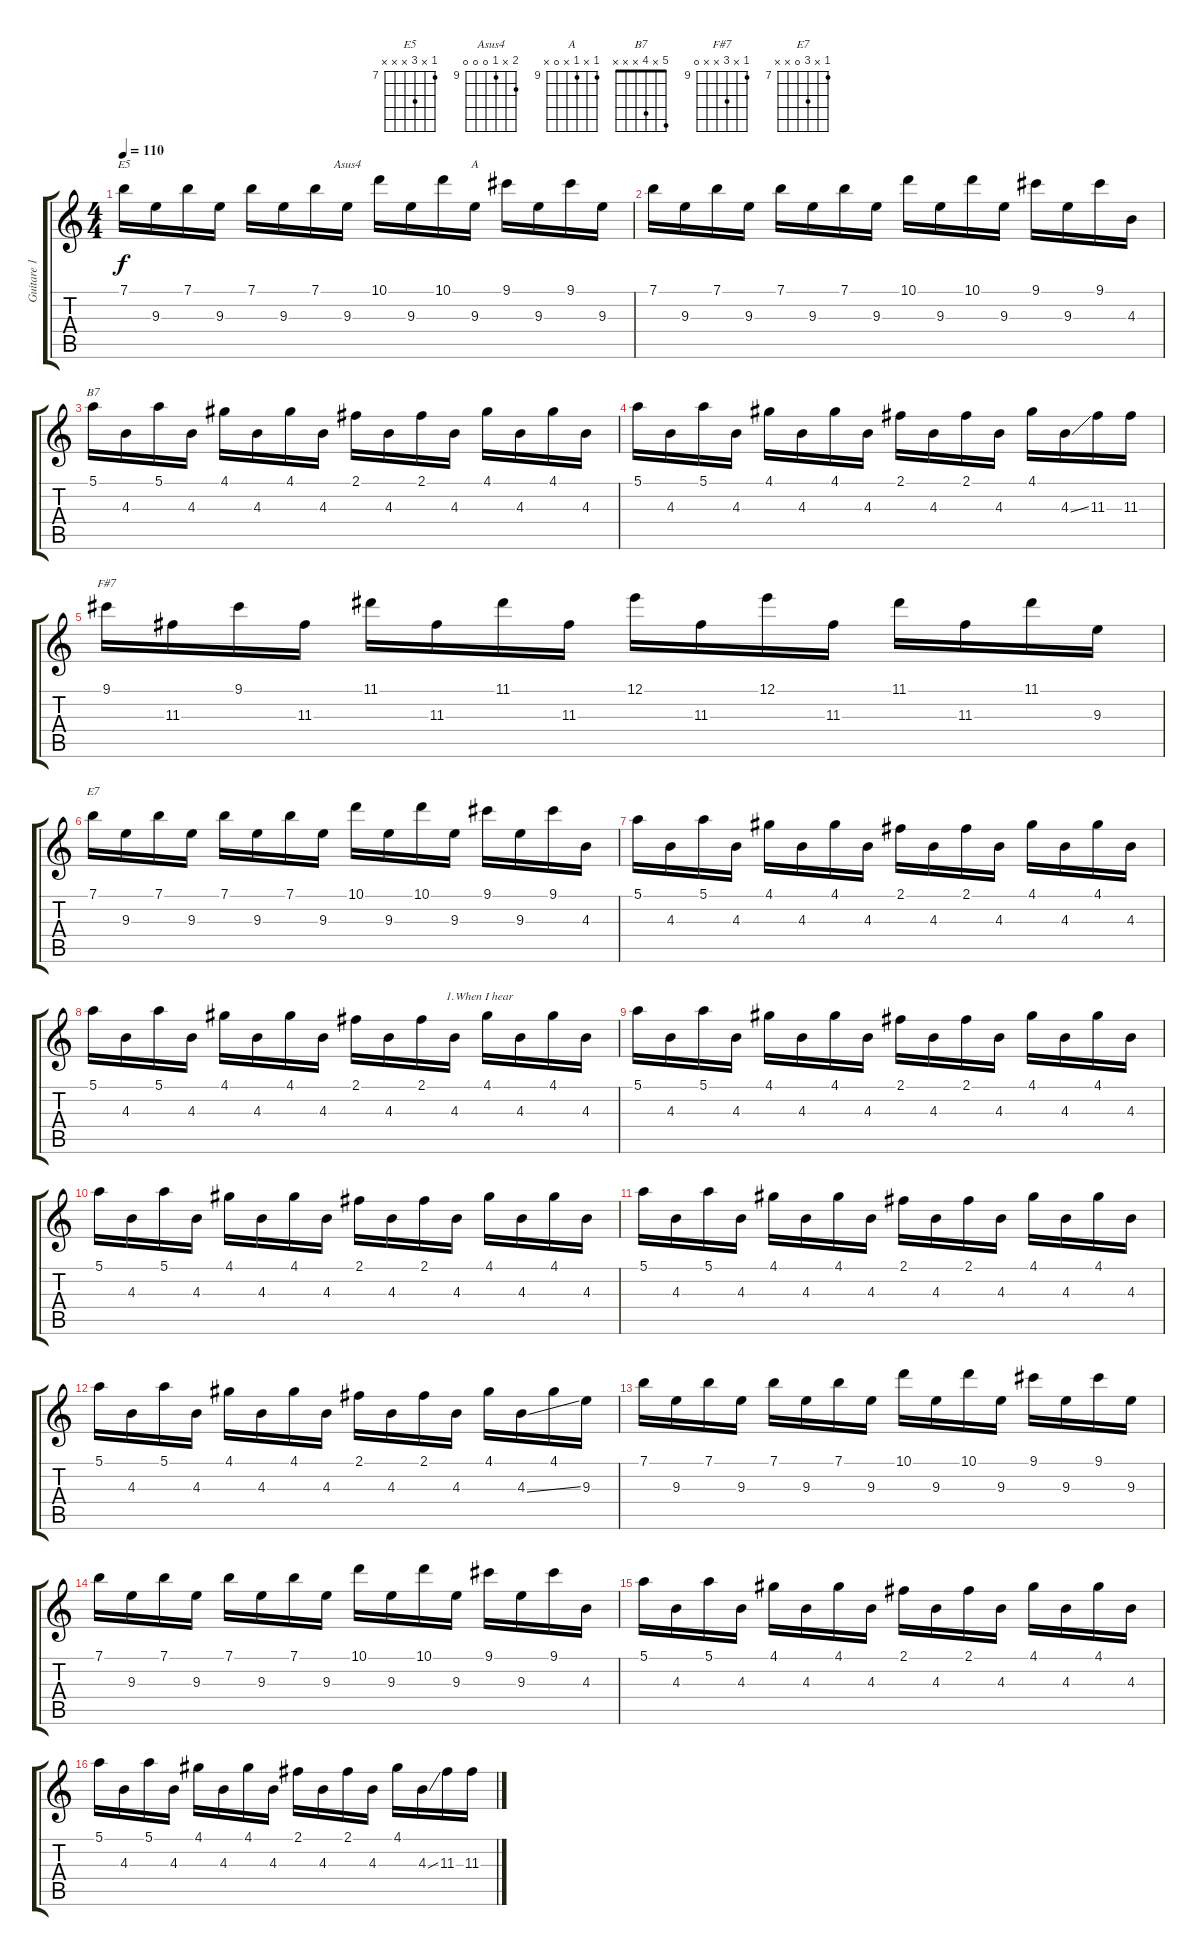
\track ("Guitare 1" "Guitare 1") {instrument overdrivenguitar}
\staff {score tabs}
\tuning (E4 B3 G3 D3 A2 E2) {hide}
\chord ("E5" 7 x 9 x x x) {firstfret 7}
\chord ("Asus4" 10 x 9 0 0 0) {firstfret 9}
\chord ("A" 9 x 9 x 0 x) {firstfret 9}
\chord ("B7" 5 x 4 x x x)
\chord ("F#7" 9 x 11 x x 0) {firstfret 9}
\chord ("E7" 7 x 9 0 x x) {firstfret 7}
\ts (4 4)
\tempo 110
\clef g2
\ks c
7.1.16{ch "E5" dy f} 9.3.16 7.1.16 9.3.16 7.1.16 9.3.16 7.1.16 9.3.16{ch "Asus4"} 10.1.16 9.3.16 10.1.16 9.3.16{ch "A"} 9.1.16 9.3.16 9.1.16 9.3.16 |
7.1.16 9.3.16 7.1.16 9.3.16 7.1.16 9.3.16 7.1.16 9.3.16 10.1.16 9.3.16 10.1.16 9.3.16 9.1.16 9.3.16 9.1.16 4.3.16 |
5.1.16{ch "B7"} 4.3.16 5.1.16 4.3.16 4.1.16 4.3.16 4.1.16 4.3.16 2.1.16 4.3.16 2.1.16 4.3.16 4.1.16 4.3.16 4.1.16 4.3.16 |
5.1.16 4.3.16 5.1.16 4.3.16 4.1.16 4.3.16 4.1.16 4.3.16 2.1.16 4.3.16 2.1.16 4.3.16 4.1.16 4.3{ss}.16 11.3.16 11.3.16 |
9.1.16{ch "F#7"} 11.3.16 9.1.16 11.3.16 11.1.16 11.3.16 11.1.16 11.3.16 12.1.16 11.3.16 12.1.16 11.3.16 11.1.16 11.3.16 11.1.16 9.3.16 |
7.1.16{ch "E7"} 9.3.16 7.1.16 9.3.16 7.1.16 9.3.16 7.1.16 9.3.16 10.1.16 9.3.16 10.1.16 9.3.16 9.1.16 9.3.16 9.1.16 4.3.16 |
5.1.16 4.3.16 5.1.16 4.3.16 4.1.16 4.3.16 4.1.16 4.3.16 2.1.16 4.3.16 2.1.16 4.3.16 4.1.16 4.3.16 4.1.16 4.3.16 |
5.1.16 4.3.16 5.1.16 4.3.16 4.1.16 4.3.16 4.1.16 4.3.16 2.1.16 4.3.16 2.1.16{txt "        1.When I hear"} 4.3.16 4.1.16 4.3.16 4.1.16 4.3.16 |
5.1.16 4.3.16 5.1.16 4.3.16 4.1.16 4.3.16 4.1.16 4.3.16 2.1.16 4.3.16 2.1.16 4.3.16 4.1.16 4.3.16 4.1.16 4.3.16 |
5.1.16 4.3.16 5.1.16 4.3.16 4.1.16 4.3.16 4.1.16 4.3.16 2.1.16 4.3.16 2.1.16 4.3.16 4.1.16 4.3.16 4.1.16 4.3.16 |
5.1.16 4.3.16 5.1.16 4.3.16 4.1.16 4.3.16 4.1.16 4.3.16 2.1.16 4.3.16 2.1.16 4.3.16 4.1.16 4.3.16 4.1.16 4.3.16 |
5.1.16 4.3.16 5.1.16 4.3.16 4.1.16 4.3.16 4.1.16 4.3.16 2.1.16 4.3.16 2.1.16 4.3.16 4.1.16 4.3{ss}.16 4.1.16 9.3.16 |
7.1.16 9.3.16 7.1.16 9.3.16 7.1.16 9.3.16 7.1.16 9.3.16 10.1.16 9.3.16 10.1.16 9.3.16 9.1.16 9.3.16 9.1.16 9.3.16 |
7.1.16 9.3.16 7.1.16 9.3.16 7.1.16 9.3.16 7.1.16 9.3.16 10.1.16 9.3.16 10.1.16 9.3.16 9.1.16 9.3.16 9.1.16 4.3.16 |
5.1.16 4.3.16 5.1.16 4.3.16 4.1.16 4.3.16 4.1.16 4.3.16 2.1.16 4.3.16 2.1.16 4.3.16 4.1.16 4.3.16 4.1.16 4.3.16 |
5.1.16 4.3.16 5.1.16 4.3.16 4.1.16 4.3.16 4.1.16 4.3.16 2.1.16 4.3.16 2.1.16 4.3.16 4.1.16 4.3{ss}.16 11.3.16 11.3.16
